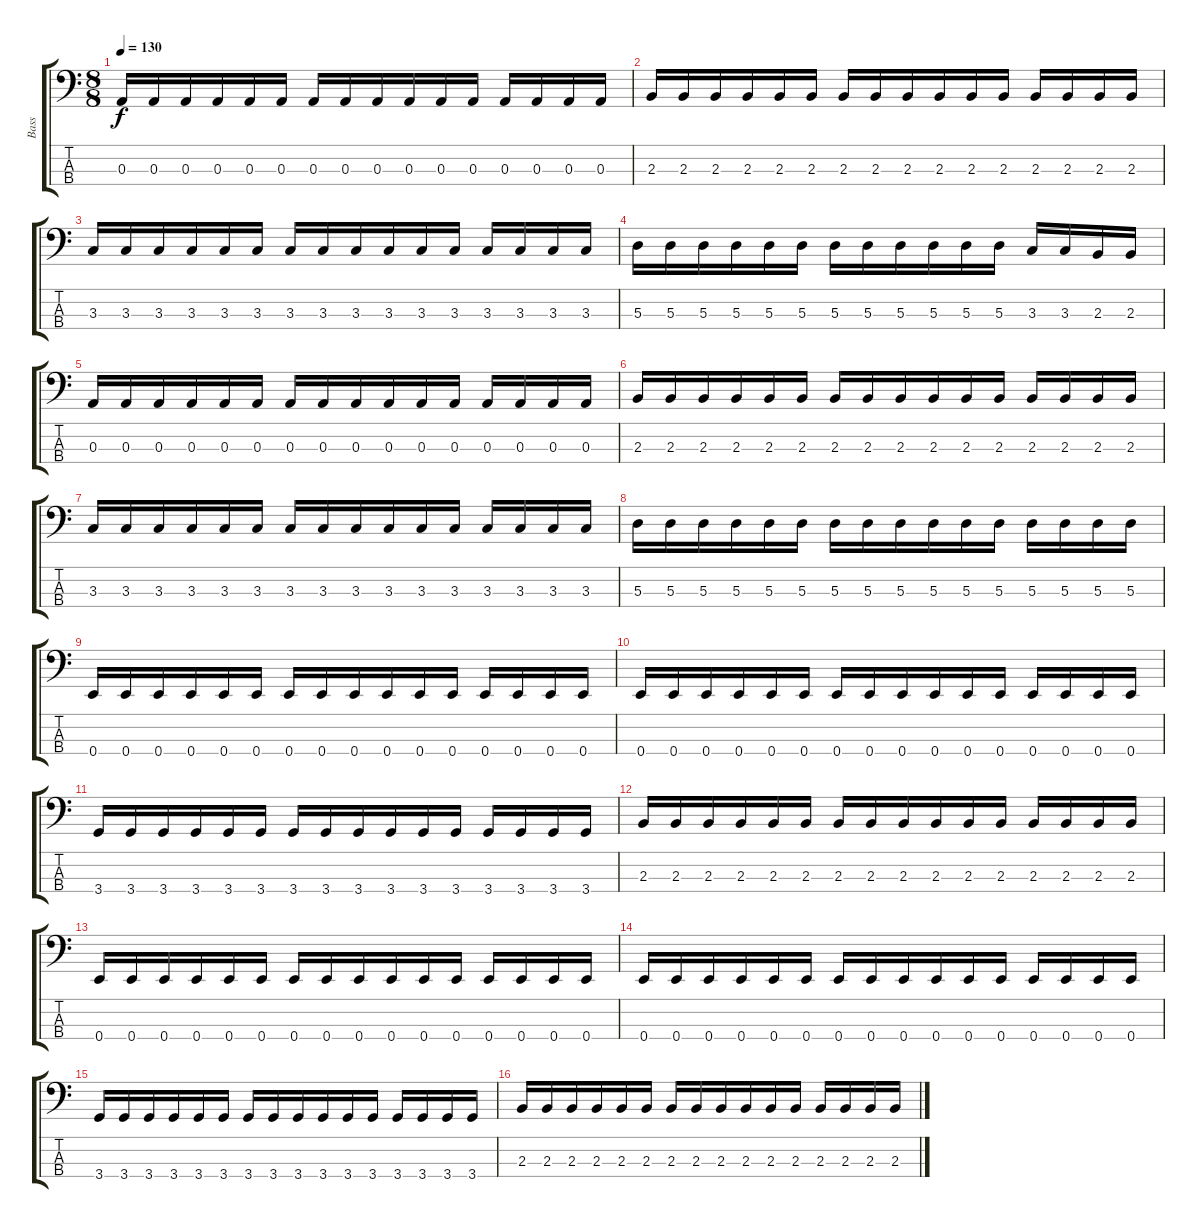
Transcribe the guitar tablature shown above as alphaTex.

\track ("Bass" "Bass") {instrument electricbasspick}
\staff {score tabs}
\tuning (G2 D2 A1 E1) {hide}
\ts (8 8)
\tempo 130
\clef f4
\ks c
0.3.16{dy f} 0.3.16 0.3.16 0.3.16 0.3.16 0.3.16 0.3.16 0.3.16 0.3.16 0.3.16 0.3.16 0.3.16 0.3.16 0.3.16 0.3.16 0.3.16 |
2.3.16 2.3.16 2.3.16 2.3.16 2.3.16 2.3.16 2.3.16 2.3.16 2.3.16 2.3.16 2.3.16 2.3.16 2.3.16 2.3.16 2.3.16 2.3.16 |
3.3.16 3.3.16 3.3.16 3.3.16 3.3.16 3.3.16 3.3.16 3.3.16 3.3.16 3.3.16 3.3.16 3.3.16 3.3.16 3.3.16 3.3.16 3.3.16 |
5.3.16 5.3.16 5.3.16 5.3.16 5.3.16 5.3.16 5.3.16 5.3.16 5.3.16 5.3.16 5.3.16 5.3.16 3.3.16 3.3.16 2.3.16 2.3.16 |
0.3.16 0.3.16 0.3.16 0.3.16 0.3.16 0.3.16 0.3.16 0.3.16 0.3.16 0.3.16 0.3.16 0.3.16 0.3.16 0.3.16 0.3.16 0.3.16 |
2.3.16 2.3.16 2.3.16 2.3.16 2.3.16 2.3.16 2.3.16 2.3.16 2.3.16 2.3.16 2.3.16 2.3.16 2.3.16 2.3.16 2.3.16 2.3.16 |
3.3.16 3.3.16 3.3.16 3.3.16 3.3.16 3.3.16 3.3.16 3.3.16 3.3.16 3.3.16 3.3.16 3.3.16 3.3.16 3.3.16 3.3.16 3.3.16 |
5.3.16 5.3.16 5.3.16 5.3.16 5.3.16 5.3.16 5.3.16 5.3.16 5.3.16 5.3.16 5.3.16 5.3.16 5.3.16 5.3.16 5.3.16 5.3.16 |
0.4.16 0.4.16 0.4.16 0.4.16 0.4.16 0.4.16 0.4.16 0.4.16 0.4.16 0.4.16 0.4.16 0.4.16 0.4.16 0.4.16 0.4.16 0.4.16 |
0.4.16 0.4.16 0.4.16 0.4.16 0.4.16 0.4.16 0.4.16 0.4.16 0.4.16 0.4.16 0.4.16 0.4.16 0.4.16 0.4.16 0.4.16 0.4.16 |
3.4.16 3.4.16 3.4.16 3.4.16 3.4.16 3.4.16 3.4.16 3.4.16 3.4.16 3.4.16 3.4.16 3.4.16 3.4.16 3.4.16 3.4.16 3.4.16 |
2.3.16 2.3.16 2.3.16 2.3.16 2.3.16 2.3.16 2.3.16 2.3.16 2.3.16 2.3.16 2.3.16 2.3.16 2.3.16 2.3.16 2.3.16 2.3.16 |
0.4.16 0.4.16 0.4.16 0.4.16 0.4.16 0.4.16 0.4.16 0.4.16 0.4.16 0.4.16 0.4.16 0.4.16 0.4.16 0.4.16 0.4.16 0.4.16 |
0.4.16 0.4.16 0.4.16 0.4.16 0.4.16 0.4.16 0.4.16 0.4.16 0.4.16 0.4.16 0.4.16 0.4.16 0.4.16 0.4.16 0.4.16 0.4.16 |
3.4.16 3.4.16 3.4.16 3.4.16 3.4.16 3.4.16 3.4.16 3.4.16 3.4.16 3.4.16 3.4.16 3.4.16 3.4.16 3.4.16 3.4.16 3.4.16 |
2.3.16 2.3.16 2.3.16 2.3.16 2.3.16 2.3.16 2.3.16 2.3.16 2.3.16 2.3.16 2.3.16 2.3.16 2.3.16 2.3.16 2.3.16 2.3.16
